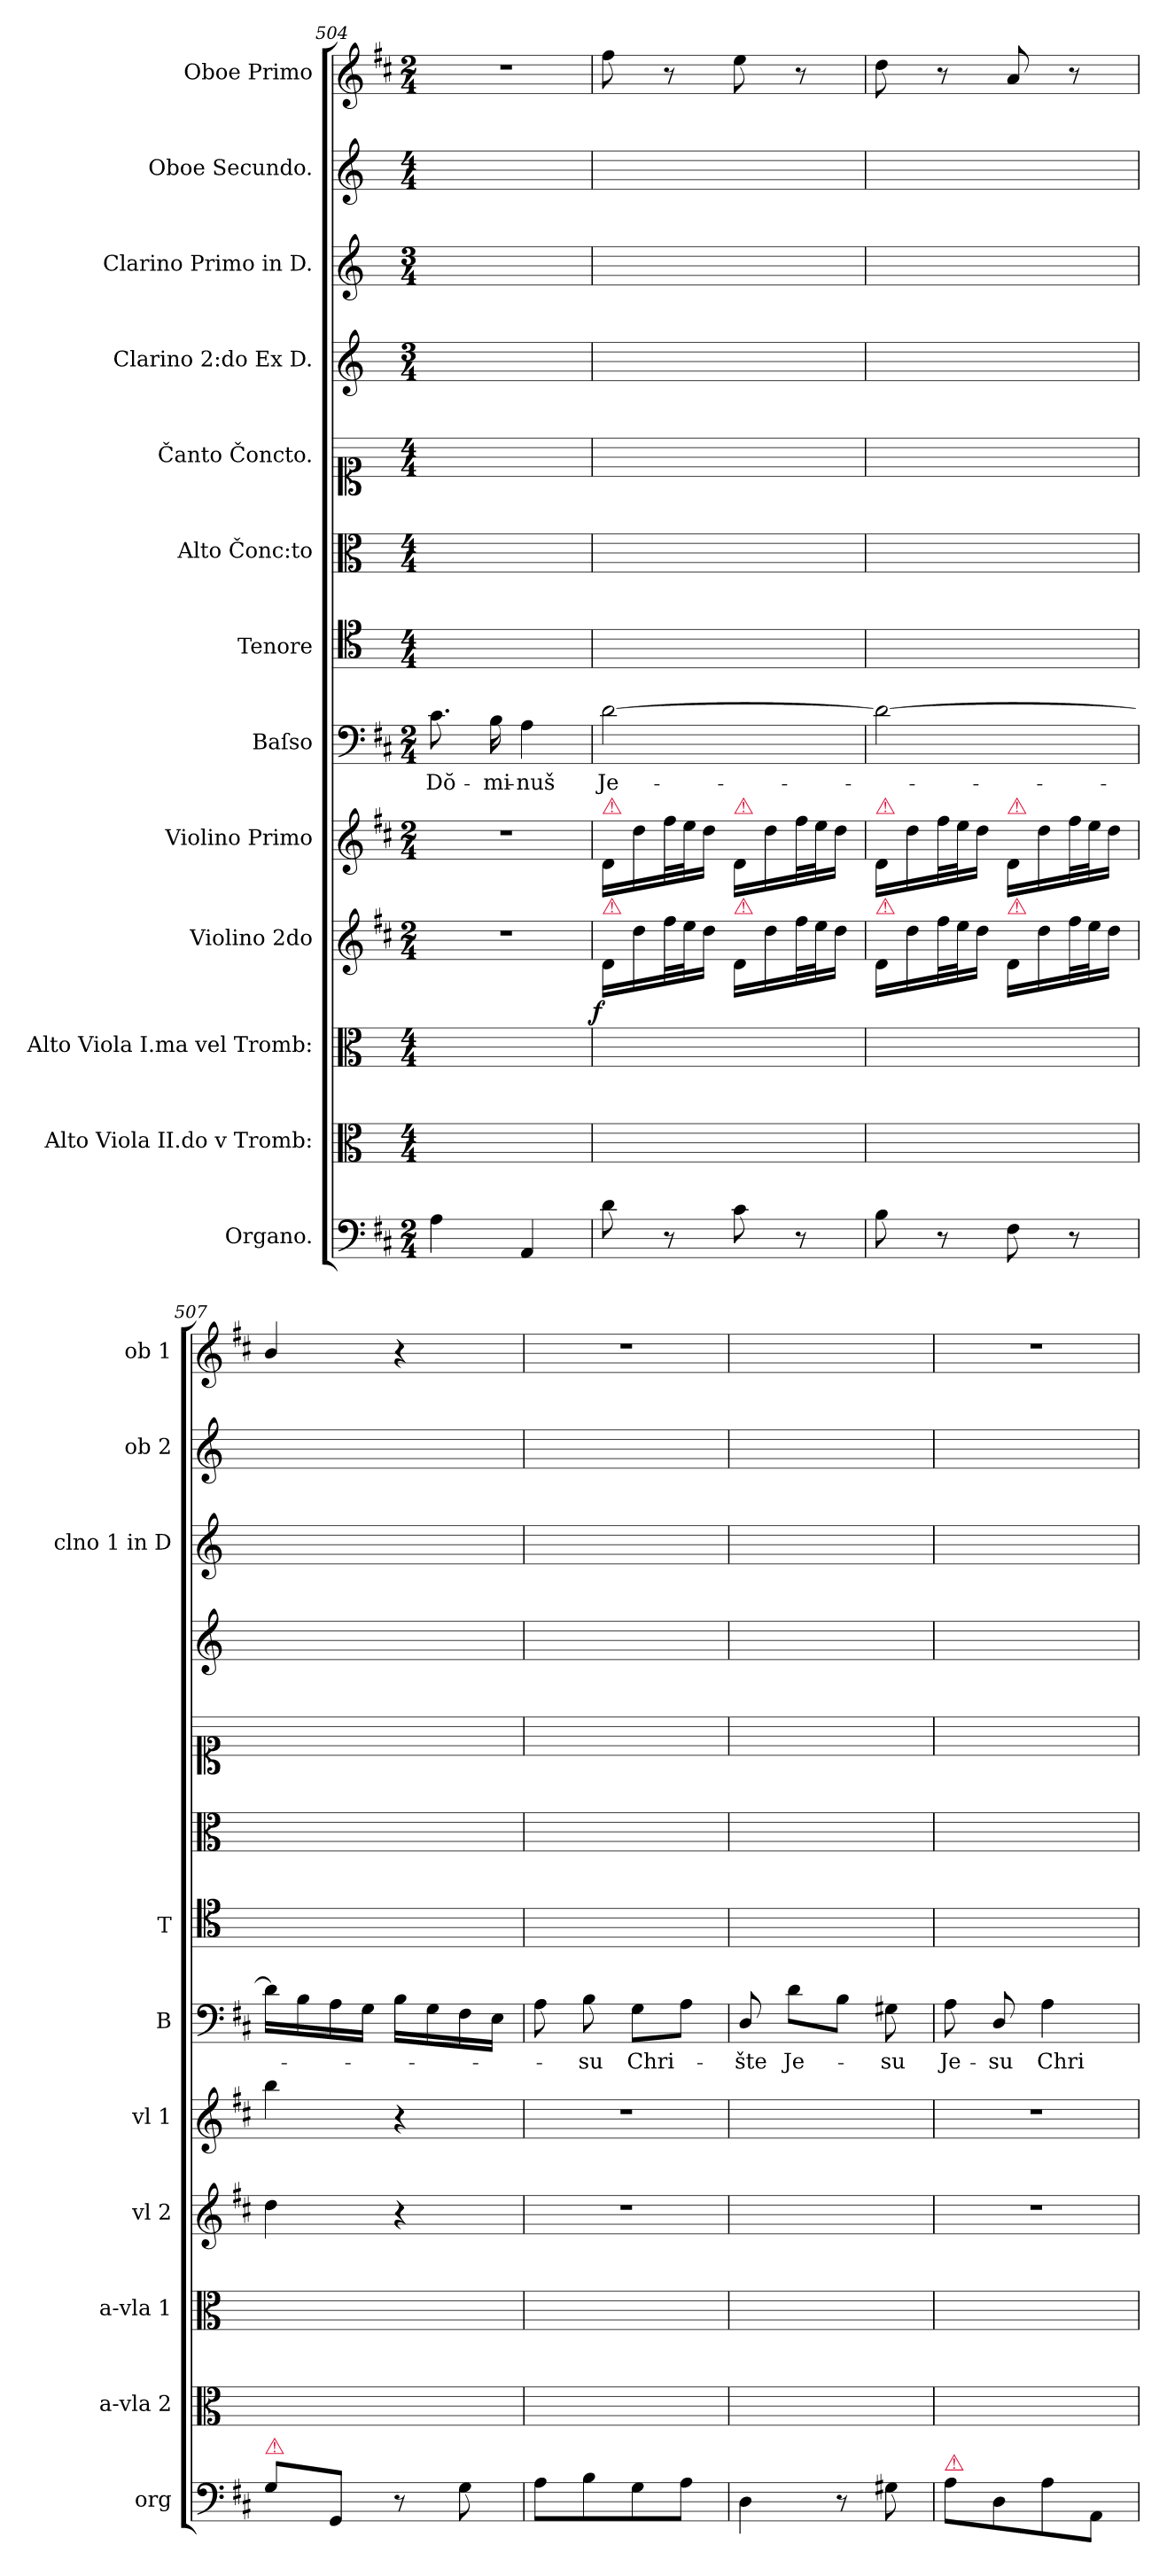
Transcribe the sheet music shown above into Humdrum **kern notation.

**kern	**kern	**kern	**kern	**dynam	**kern	**dynam	**kern	**text	**kern	**kern	**kern	**kern	**kern	**kern	**kern
*part13	*part12	*part11	*part10	*part10	*part9	*part9	*part8	*part8	*part7	*part6	*part5	*part4	*part3	*part2	*part1
*staff13	*staff12	*staff11	*staff10	*staff10	*staff9	*staff9	*staff8	*staff8	*staff7	*staff6	*staff5	*staff4	*staff3	*staff2	*staff1
*I"Organo.	*I"Alto Viola II.do v Tromb:	*I"Alto Viola I.ma vel Tromb:	*I"Violino 2do	*	*I"Violino Primo	*	*I"Baſso	*	*I"Tenore	*I"Alto Čonc:to	*I"Čanto Čoncto.	*I"Clarino 2:do Ex D.	*I"Clarino Primo in D.	*I"Oboe Secundo.	*I"Oboe Primo
*I'org	*I'a-vla 2	*I'a-vla 1	*I'vl 2	*	*I'vl 1	*	*I'B	*	*I'T	*	*	*	*I'clno 1 in D	*I'ob 2	*I'ob 1
*clefF4	*clefC3	*clefC3	*clefG2	*	*clefG2	*	*clefF4	*	*clefC4	*clefC3	*clefC1	*clefG2	*clefG2	*clefG2	*clefG2
*	*	*	*	*	*	*	*	*	*	*	*	*ITrd-1c-2	*ITrd-1c-2	*	*
*k[f#c#]	*k[]	*k[]	*k[f#c#]	*	*k[f#c#]	*	*k[f#c#]	*	*k[]	*k[]	*k[]	*k[f#c#]	*k[f#c#]	*k[]	*k[f#c#]
*M2/4	*M4/4	*M4/4	*M2/4	*	*M2/4	*	*M2/4	*	*M4/4	*M4/4	*M4/4	*M3/4	*M3/4	*M4/4	*M2/4
=504	=504	=504	=504	=504	=504	=504	=504	=504	=504	=504	=504	=504	=504	=504	=504
4A\	2ryy	2ryy	2r	.	2r	.	8.c#\	Dŏ-	2ryy	2ryy	2ryy	2ryy	2ryy	2ryy	2r
.	.	.	.	.	.	.	16B\	-mi-	.	.	.	.	.	.	.
4AA/	.	.	.	.	.	.	4A\	-nuš	.	.	.	.	.	.	.
=505	=505	=505	=505	=505	=505	=505	=505	=505	=505	=505	=505	=505	=505	=505	=505
!	!	!	!	!	!LO:TX:a:color=crimson:t=⚠	!	!	!	!	!	!	!	!	!	!
!	!	!	!LO:TX:a:color=crimson:t=⚠	!	!	!	!	!	!	!	!	!	!	!	!
!	!	!	!	!LO:DY:rj	!	!	!	!	!	!	!	!	!	!	!
8d\	2ryy	2ryy	16d/LL	f	16d/LL	.	[<2d\	Je-	2ryy	2ryy	2ryy	2ryy	2ryy	2ryy	8ff#\
!	!	!	!	!	!	!LO:DY:b	!	!	!	!	!	!	!	!	!
.	.	.	16dd\	.	16dd\	for	.	.	.	.	.	.	.	.	.
8r	.	.	32ff#\L	.	32ff#\L	.	.	.	.	.	.	.	.	.	8r
.	.	.	32ee\J	.	32ee\J	.	.	.	.	.	.	.	.	.	.
.	.	.	16dd\JJ	.	16dd\JJ	.	.	.	.	.	.	.	.	.	.
!	!	!	!	!	!LO:TX:a:color=crimson:t=⚠	!	!	!	!	!	!	!	!	!	!
!	!	!	!LO:TX:a:color=crimson:t=⚠	!	!	!	!	!	!	!	!	!	!	!	!
8c#\	.	.	16d/LL	.	16d/LL	.	.	.	.	.	.	.	.	.	8ee\
.	.	.	16dd\	.	16dd\	.	.	.	.	.	.	.	.	.	.
8r	.	.	32ff#\L	.	32ff#\L	.	.	.	.	.	.	.	.	.	8r
.	.	.	32ee\J	.	32ee\J	.	.	.	.	.	.	.	.	.	.
.	.	.	16dd\JJ	.	16dd\JJ	.	.	.	.	.	.	.	.	.	.
=506	=506	=506	=506	=506	=506	=506	=506	=506	=506	=506	=506	=506	=506	=506	=506
!	!	!	!	!	!LO:TX:a:color=crimson:t=⚠	!	!	!	!	!	!	!	!	!	!
!	!	!	!LO:TX:a:color=crimson:t=⚠	!	!	!	!	!	!	!	!	!	!	!	!
8B\	2ryy	2ryy	16d/LL	.	16d/LL	.	2d\_	.	2ryy	2ryy	2ryy	2ryy	2ryy	2ryy	8dd\
.	.	.	16dd\	.	16dd\	.	.	.	.	.	.	.	.	.	.
8r	.	.	32ff#\L	.	32ff#\L	.	.	.	.	.	.	.	.	.	8r
.	.	.	32ee\J	.	32ee\J	.	.	.	.	.	.	.	.	.	.
.	.	.	16dd\JJ	.	16dd\JJ	.	.	.	.	.	.	.	.	.	.
!	!	!	!	!	!LO:TX:a:color=crimson:t=⚠	!	!	!	!	!	!	!	!	!	!
!	!	!	!LO:TX:a:color=crimson:t=⚠	!	!	!	!	!	!	!	!	!	!	!	!
8F#\	.	.	16d/LL	.	16d/LL	.	.	.	.	.	.	.	.	.	8a/
.	.	.	16dd\	.	16dd\	.	.	.	.	.	.	.	.	.	.
8r	.	.	32ff#\L	.	32ff#\L	.	.	.	.	.	.	.	.	.	8r
.	.	.	32ee\J	.	32ee\J	.	.	.	.	.	.	.	.	.	.
.	.	.	16dd\JJ	.	16dd\JJ	.	.	.	.	.	.	.	.	.	.
=507	=507	=507	=507	=507	=507	=507	=507	=507	=507	=507	=507	=507	=507	=507	=507
!LO:TX:a:color=crimson:t=⚠	!	!	!	!	!	!	!	!	!	!	!	!	!	!	!
8G\L	2ryy	2ryy	4dd\	.	4bb\	.	16d\LL]	.	2ryy	2ryy	2ryy	2ryy	2ryy	2ryy	4b/
.	.	.	.	.	.	.	16B\	.	.	.	.	.	.	.	.
8GG/J	.	.	.	.	.	.	16A\	.	.	.	.	.	.	.	.
.	.	.	.	.	.	.	16G\JJ	.	.	.	.	.	.	.	.
8r	.	.	4r	.	4r	.	16B\LL	.	.	.	.	.	.	.	4r
.	.	.	.	.	.	.	16G\	.	.	.	.	.	.	.	.
8G\	.	.	.	.	.	.	16F#\	.	.	.	.	.	.	.	.
.	.	.	.	.	.	.	16E\JJ	.	.	.	.	.	.	.	.
=508	=508	=508	=508	=508	=508	=508	=508	=508	=508	=508	=508	=508	=508	=508	=508
!	!	!	!LO:N:vis=0	!	!LO:N:vis=0	!	!	!	!	!	!	!	!	!	!LO:N:vis=0
8A\L	2ryy	2ryy	2r	.	2r	.	8A\	.	2ryy	2ryy	2ryy	2ryy	2ryy	2ryy	2r
8B\	.	.	.	.	.	.	8B\	-su	.	.	.	.	.	.	.
8G\	.	.	.	.	.	.	8G\L	Chri-	.	.	.	.	.	.	.
8A\J	.	.	.	.	.	.	8A\J	.	.	.	.	.	.	.	.
=509	=509	=509	=509	=509	=509	=509	=509	=509	=509	=509	=509	=509	=509	=509	=509
4D\	2ryy	2ryy	2ryy	.	2ryy	.	8D/	-šte	2ryy	2ryy	2ryy	2ryy	2ryy	2ryy	2ryy
.	.	.	.	.	.	.	8d\L	Je-	.	.	.	.	.	.	.
8r	.	.	.	.	.	.	8B\J	.	.	.	.	.	.	.	.
8G#X\	.	.	.	.	.	.	8G#X\	-su	.	.	.	.	.	.	.
=510	=510	=510	=510	=510	=510	=510	=510	=510	=510	=510	=510	=510	=510	=510	=510
!LO:TX:a:color=crimson:t=⚠	!	!	!	!	!	!	!	!	!	!	!	!	!	!	!
8A\L	2ryy	2ryy	2r	.	2r	.	8A\	Je-	2ryy	2ryy	2ryy	2ryy	2ryy	2ryy	2r
8D\	.	.	.	.	.	.	8D/	-su	.	.	.	.	.	.	.
8A\	.	.	.	.	.	.	4A\	Chri-	.	.	.	.	.	.	.
8AA/J	.	.	.	.	.	.	.	.	.	.	.	.	.	.	.
=	=	=	=	=	=	=	=	=	=	=	=	=	=	=	=
*-	*-	*-	*-	*-	*-	*-	*-	*-	*-	*-	*-	*-	*-	*-	*-
